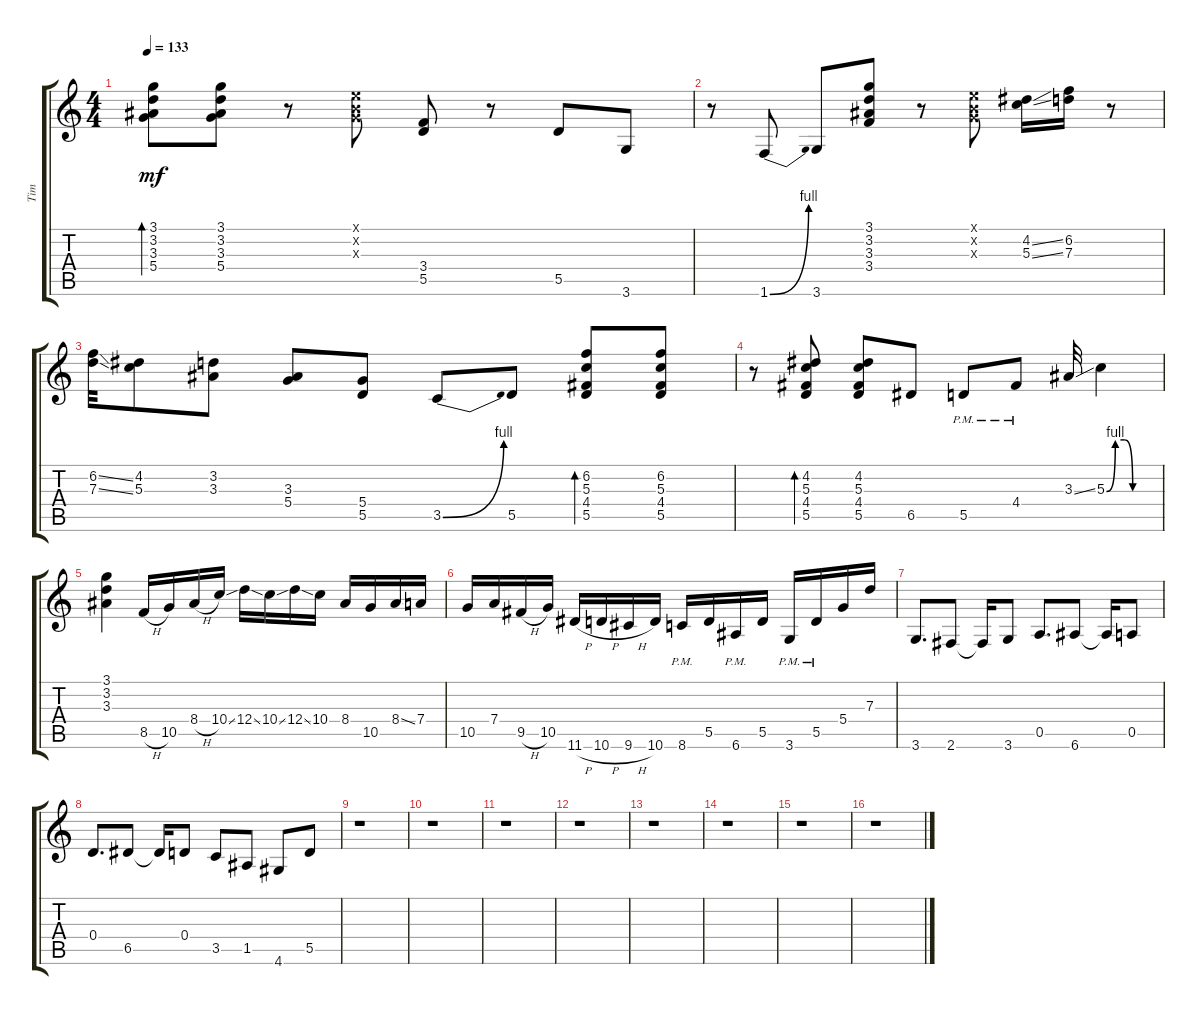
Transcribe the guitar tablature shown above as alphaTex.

\track ("Tim" "Tim") {instrument acousticguitarsteel}
\staff {score tabs}
\tuning (E4 B3 G3 D3 A2 E2) {hide}
\ts (4 4)
\tempo 133
\clef g2
\ks c
(3.1 3.2 3.3 5.4).8{bd 30 dy mf} (3.1 3.2 3.3 5.4).8 r.8 (0.1{x} 0.2{x} 0.3{x}).8 (3.4 5.5).8 r.8 5.5.8 3.6.8 |
r.8 1.6{be (bend 0 0 60 4)}.8 3.6.8 (3.1 3.2 3.3 3.4).8 r.8 (0.1{x} 0.2{x} 0.3{x}).8 (4.2{ss} 5.3{ss}).16 (6.2 7.3).16 r.8 |
(6.2{ss} 7.3{ss}).32 (4.2 5.3).8 (3.2 3.3).8 (3.3 5.4).8 (5.4 5.5).8 3.5{be (bend 0 0 60 4)}.8 5.5.8 (6.2 5.3 4.4 5.5).8{bd 30} (6.2 5.3 4.4 5.5).8 |
r.8 (4.2 5.3 4.4 5.5).8{bd 30} (4.2 5.3 4.4 5.5).8 6.5.8 5.5{pm}.8 4.4{pm}.8 3.3{ss}.32 5.3{be (custom 0 0 10 4 20 4 30 0 60 0)}.4 |
(3.1 3.2 3.3).4 8.5{h}.16 10.5.16 8.4{h}.16 10.4{ss}.16 12.4{ss}.16 10.4{ss}.16 12.4{ss}.16 10.4.16 8.4.16 10.5.16 8.4{ss}.16 7.4.16 |
10.5.16 7.4.16 9.5{h}.16 10.5.16 11.6{h}.16 10.6{h}.16 9.6{h}.16 10.6.16 8.6{pm}.16 5.5.16 6.6{pm}.16 5.5.16 3.6{pm}.16 5.5{pm}.16 5.4.16 7.3.16 |
3.6.8{d} 2.6.8 2.6{t}.16 3.6.8 0.5.8{d} 6.6.8 6.6{t}.16 0.5.8 |
0.4.8{d} 6.5.8 6.5{t}.16 0.4.8 3.5.8 1.5.8 4.6.8 5.5.8 |
r.1 |
r.1 |
r.1 |
r.1 |
r.1 |
r.1 |
r.1 |
r.1
